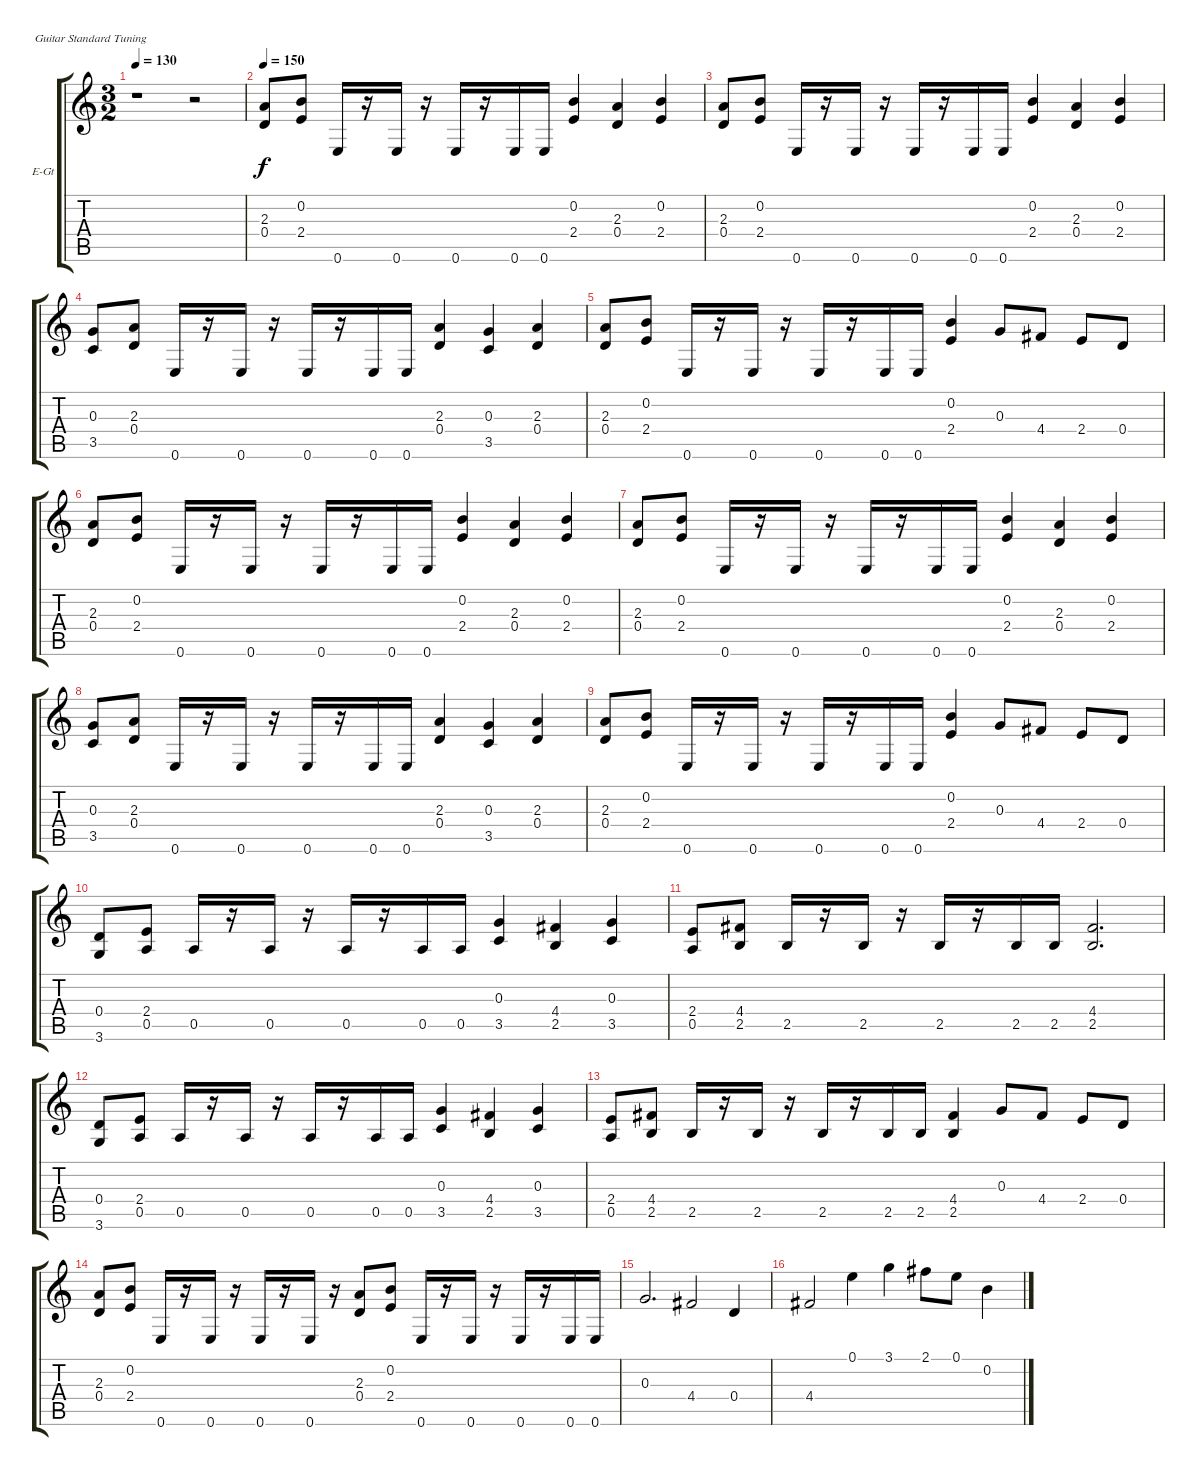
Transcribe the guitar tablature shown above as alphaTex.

\bracketExtendMode groupsimilarinstruments
\firstSystemTrackNameOrientation horizontal
\otherSystemsTrackNameOrientation horizontal
\track ("Гитара 2" "E-Gt") {instrument overdrivenguitar}
\staff {score tabs}
\tuning (E4 B3 G3 D3 A2 E2)
\ts (3 2)
\tempo 130
\clef g2
\ks c
r.1{dy f} r.2 |
\tempo 150
(2.3 0.4).8 (0.2 2.4).8 0.6.16 r.16 0.6.16 r.16 0.6.16 r.16 0.6.16 0.6.16 (0.2 2.4).4 (2.3 0.4).4 (0.2 2.4).4 |
(2.3 0.4).8 (0.2 2.4).8 0.6.16 r.16 0.6.16 r.16 0.6.16 r.16 0.6.16 0.6.16 (0.2 2.4).4 (2.3 0.4).4 (0.2 2.4).4 |
(0.3 3.5).8 (2.3 0.4).8 0.6.16 r.16 0.6.16 r.16 0.6.16 r.16 0.6.16 0.6.16 (2.3 0.4).4 (0.3 3.5).4 (2.3 0.4).4 |
(2.3 0.4).8 (0.2 2.4).8 0.6.16 r.16 0.6.16 r.16 0.6.16 r.16 0.6.16 0.6.16 (0.2 2.4).4 0.3.8 4.4.8 2.4.8 0.4.8 |
(2.3 0.4).8 (0.2 2.4).8 0.6.16 r.16 0.6.16 r.16 0.6.16 r.16 0.6.16 0.6.16 (0.2 2.4).4 (2.3 0.4).4 (0.2 2.4).4 |
(2.3 0.4).8 (0.2 2.4).8 0.6.16 r.16 0.6.16 r.16 0.6.16 r.16 0.6.16 0.6.16 (0.2 2.4).4 (2.3 0.4).4 (0.2 2.4).4 |
(0.3 3.5).8 (2.3 0.4).8 0.6.16 r.16 0.6.16 r.16 0.6.16 r.16 0.6.16 0.6.16 (2.3 0.4).4 (0.3 3.5).4 (2.3 0.4).4 |
(2.3 0.4).8 (0.2 2.4).8 0.6.16 r.16 0.6.16 r.16 0.6.16 r.16 0.6.16 0.6.16 (0.2 2.4).4 0.3.8 4.4.8 2.4.8 0.4.8 |
(0.4 3.6).8 (2.4 0.5).8 0.5.16 r.16 0.5.16 r.16 0.5.16 r.16 0.5.16 0.5.16 (0.3 3.5).4 (4.4 2.5).4 (0.3 3.5).4 |
(2.4 0.5).8 (4.4 2.5).8 2.5.16 r.16 2.5.16 r.16 2.5.16 r.16 2.5.16 2.5.16 (4.4 2.5).2{d} |
(0.4 3.6).8 (2.4 0.5).8 0.5.16 r.16 0.5.16 r.16 0.5.16 r.16 0.5.16 0.5.16 (0.3 3.5).4 (4.4 2.5).4 (0.3 3.5).4 |
(2.4 0.5).8 (4.4 2.5).8 2.5.16 r.16 2.5.16 r.16 2.5.16 r.16 2.5.16 2.5.16 (4.4 2.5).4 0.3.8 4.4.8 2.4.8 0.4.8 |
(2.3 0.4).8 (0.2 2.4).8 0.6.16 r.16 0.6.16 r.16 0.6.16 r.16 0.6.16 r.16 (2.3 0.4).8 (0.2 2.4).8 0.6.16 r.16 0.6.16 r.16 0.6.16 r.16 0.6.16 0.6.16 |
0.3.2{d} 4.4.2 0.4.4 |
4.4.2 0.1.4 3.1.4 2.1.8 0.1.8 0.2.4
